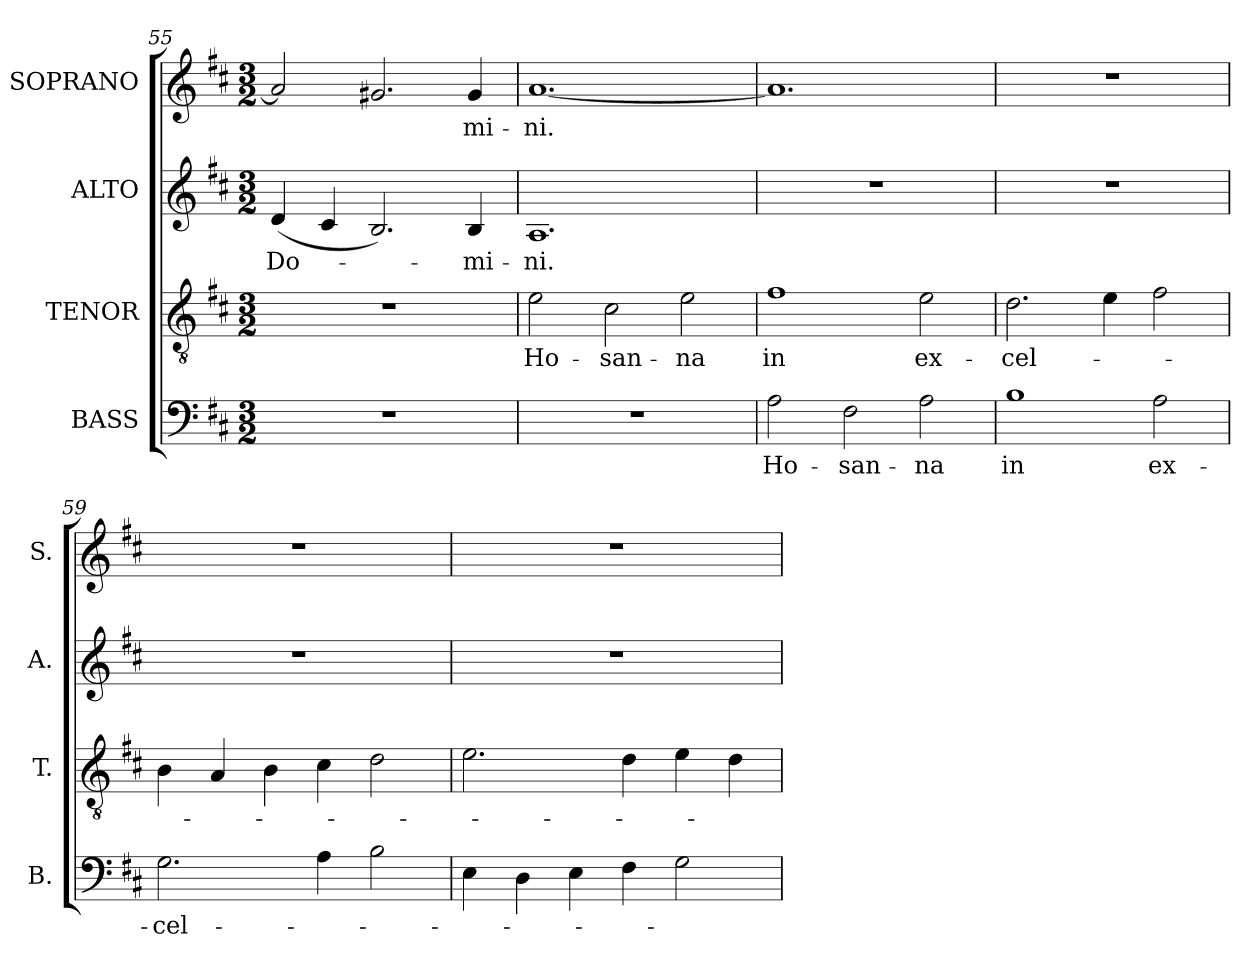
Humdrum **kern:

**kern	**text	**kern	**text	**kern	**text	**kern	**text
*part4	*part4	*part3	*part3	*part2	*part2	*part1	*part1
*staff4	*staff4	*staff3	*staff3	*staff2	*staff2	*staff1	*staff1
*I"BASS	*	*I"TENOR	*	*I"ALTO	*	*I"SOPRANO	*
*I'B.	*	*I'T.	*	*I'A.	*	*I'S.	*
*clefF4	*	*clefGv2	*	*clefG2	*	*clefG2	*
*	*	*ITrd7c12	*	*	*	*	*
*k[f#c#]	*	*k[f#c#]	*	*k[f#c#]	*	*k[f#c#]	*
*D:	*	*D:	*	*D:	*	*D:	*
*M3/2	*	*M3/2	*	*M3/2	*	*M3/2	*
=55	=55	=55	=55	=55	=55	=55	=55
!LO:N:vis=1	!	!LO:N:vis=1	!	!	!	!	!
!	!	!	!	!	!LO:LY:b:color=#000000	!	!
1.r	.	1.r	.	(4di/	Do-	2ai/]	.
.	.	.	.	4c#i/	.	.	.
.	.	.	.	2.Bi/)	.	2.g#Xi/	.
!	!	!	!	!	!LO:LY:b:color=#000000	!	!
!	!	!	!	!	!	!	!LO:LY:b:color=#000000
.	.	.	.	4Bi/	-mi-	4g#i/	-mi-
=56	=56	=56	=56	=56	=56	=56	=56
!LO:N:vis=1	!	!	!	!	!	!	!
!	!	!	!LO:LY:b:color=#000000	!	!	!	!
!	!	!	!	!	!LO:LY:b:color=#000000	!	!
!	!	!	!	!	!	!	!LO:LY:b:color=#000000
1.r	.	2Ei\	Ho-	1.Ai	-ni.	[1.ai	-ni.
!	!	!	!LO:LY:b:color=#000000	!	!	!	!
.	.	2C#i\	-san-	.	.	.	.
!	!	!	!LO:LY:b:color=#000000	!	!	!	!
.	.	2Ei\	-na	.	.	.	.
=57	=57	=57	=57	=57	=57	=57	=57
!	!LO:LY:b:color=#000000	!	!	!	!	!	!
!	!	!	!LO:LY:b:color=#000000	!LO:N:vis=1	!	!	!
2Ai\	Ho-	1F#i	in	1.r	.	1.ai]	.
!	!LO:LY:b:color=#000000	!	!	!	!	!	!
2F#i\	-san-	.	.	.	.	.	.
!	!LO:LY:b:color=#000000	!	!	!	!	!	!
!	!	!	!LO:LY:b:color=#000000	!	!	!	!
2Ai\	-na	2Ei\	ex-	.	.	.	.
=58	=58	=58	=58	=58	=58	=58	=58
!	!LO:LY:b:color=#000000	!	!	!	!	!	!
!	!	!	!LO:LY:b:color=#000000	!LO:N:vis=1	!	!LO:N:vis=1	!
1Bi	in	2.Di\	-cel-	1.r	.	1.r	.
.	.	4Ei\	.	.	.	.	.
!	!LO:LY:b:color=#000000	!	!	!	!	!	!
2Ai\	ex-	2F#i\	.	.	.	.	.
=59	=59	=59	=59	=59	=59	=59	=59
!	!LO:LY:b:color=#000000	!	!	!LO:N:vis=1	!	!LO:N:vis=1	!
2.Gi\	-cel-	4BBi\	.	1.r	.	1.r	.
.	.	4AAi/	.	.	.	.	.
.	.	4BBi\	.	.	.	.	.
4Ai\	.	4C#i\	.	.	.	.	.
2Bi\	.	2Di\	.	.	.	.	.
=60	=60	=60	=60	=60	=60	=60	=60
!	!	!	!	!LO:N:vis=1	!	!LO:N:vis=1	!
4Ei\	.	2.Ei\	.	1.r	.	1.r	.
4Di\	.	.	.	.	.	.	.
4Ei\	.	.	.	.	.	.	.
4F#i\	.	4Di\	.	.	.	.	.
2Gi\	.	4Ei\	.	.	.	.	.
.	.	4Di\	.	.	.	.	.
=	=	=	=	=	=	=	=
*-	*-	*-	*-	*-	*-	*-	*-
